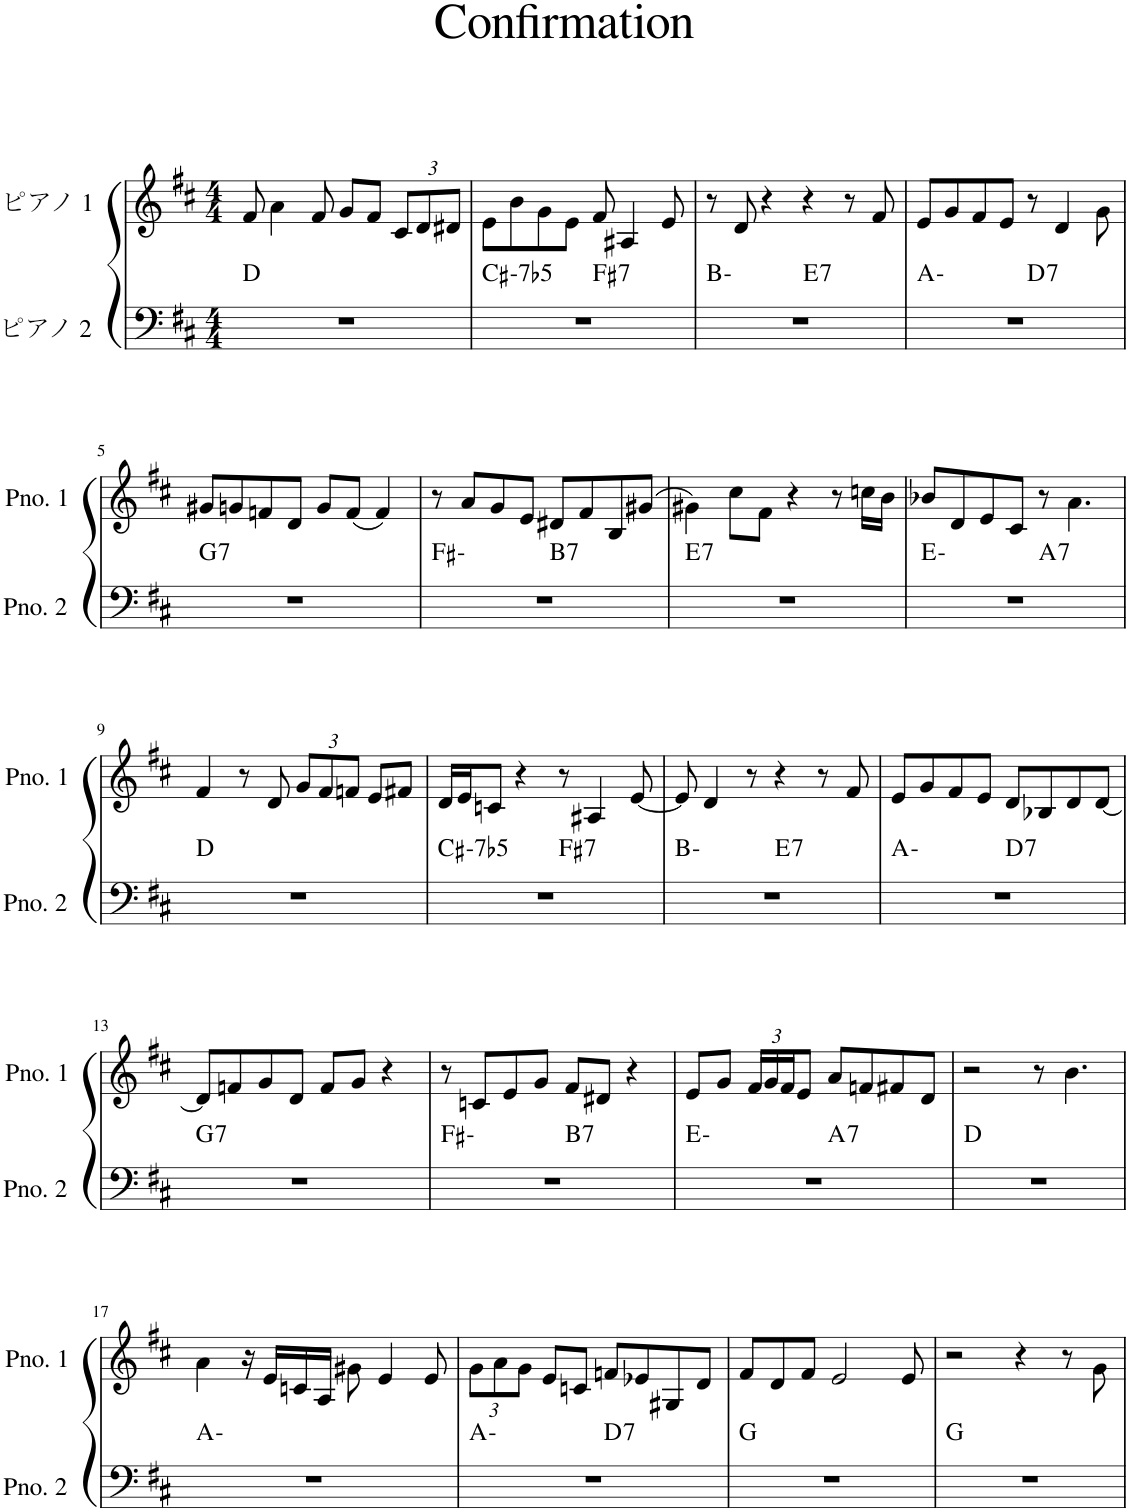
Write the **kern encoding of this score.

**kern	**harte	**kern
*part2	*part2	*part1
*staff2	*	*staff1
*I"ピアノ 2	*	*I"ピアノ 1
*clefF4	*	*clefG2
*k[f#c#]	*	*k[f#c#]
*M4/4	*	*M4/4
=1	=1	=1
1r	D:maj	8f#/
.	.	4a\
.	.	8f#/
.	.	8g/L
.	.	8f#/J
*	*	*Xbrackettup
.	.	12c#/L
.	.	12d/
.	.	12d#X/J
=2	=2	=2
!	!LO:H:kt=-7b5	!
*^	*	*
1r	2ryy	C#:hdim7	8e\L
.	.	.	8b\
.	.	.	8g\
.	.	.	8e\J
!	!	!LO:H:kt=7	!
.	2ryy	F#:7	8f#/
.	.	.	4A#X/
.	.	.	8e/
=3	=3	=3	=3
1r	2ryy	B:min	8r
.	.	.	8d/
.	.	.	4r
!	!	!LO:H:kt=7	!
.	2ryy	E:7	4r
.	.	.	8r
.	.	.	8f#/
=4	=4	=4	=4
1r	2ryy	A:min	8e/L
.	.	.	8g/
.	.	.	8f#/
.	.	.	8e/J
!	!	!LO:H:kt=7	!
.	2ryy	D:7	8r
.	.	.	4d/
.	.	.	8g\
!!LO:LB:g=z
=5	=5	=5	=5
!	!	!LO:H:kt=7	!
*v	*v	*	*
1r	G:7	8g#X/L
.	.	8gn/
.	.	8fn/
.	.	8d/J
.	.	8g/L
.	.	(8f/J
.	.	4f/)
=6	=6	=6
*^	*	*
1r	2ryy	F#:min	8r
.	.	.	8a/L
.	.	.	8g/
.	.	.	8e/J
!	!	!LO:H:kt=7	!
.	2ryy	B:7	8d#X/L
.	.	.	8f#/
.	.	.	8B/
.	.	.	(8g#X/J
=7	=7	=7	=7
!	!	!LO:H:kt=7	!
*v	*v	*	*
1r	E:7	4g#X\)
.	.	8cc#\L
.	.	8f#\J
.	.	4r
.	.	8r
.	.	16ccn\LL
.	.	16b\JJ
=8	=8	=8
*^	*	*
1r	2ryy	E:min	8b-X/L
.	.	.	8d/
.	.	.	8e/
.	.	.	8c#/J
!	!	!LO:H:kt=7	!
.	2ryy	A:7	8r
.	.	.	4.a\
*v	*v	*	*
!!LO:LB:g=z
=9	=9	=9
1r	D:maj	4f#/
.	.	8r
.	.	8d/
.	.	12g/L
.	.	12f#/
.	.	12fn/J
.	.	8e/L
.	.	8f#X/J
=10	=10	=10
!	!LO:H:kt=-7b5	!
*^	*	*
1r	2ryy	C#:hdim7	16d/LL
.	.	.	16e/J
.	.	.	8cn/J
.	.	.	4r
!	!	!LO:H:kt=7	!
.	2ryy	F#:7	8r
.	.	.	4A#X/
.	.	.	[8e/
=11	=11	=11	=11
1r	2ryy	B:min	8e/]
.	.	.	4d/
.	.	.	8r
!	!	!LO:H:kt=7	!
.	2ryy	E:7	4r
.	.	.	8r
.	.	.	8f#/
=12	=12	=12	=12
1r	2ryy	A:min	8e/L
.	.	.	8g/
.	.	.	8f#/
.	.	.	8e/J
!	!	!LO:H:kt=7	!
.	2ryy	D:7	8d/L
.	.	.	8B-X/
.	.	.	8d/
.	.	.	[8d/J
!!LO:LB:g=z
=13	=13	=13	=13
!	!	!LO:H:kt=7	!
*v	*v	*	*
1r	G:7	8d/L]
.	.	8fn/
.	.	8g/
.	.	8d/J
.	.	8f/L
.	.	8g/J
.	.	4r
=14	=14	=14
*^	*	*
1r	2ryy	F#:min	8r
.	.	.	8cn/L
.	.	.	8e/
.	.	.	8g/J
!	!	!LO:H:kt=7	!
.	2ryy	B:7	8f#/L
.	.	.	8d#X/J
.	.	.	4r
=15	=15	=15	=15
1r	2ryy	E:min	8e/L
.	.	.	8g/J
.	.	.	24f#/LL
.	.	.	24g/
.	.	.	24f#/J
.	.	.	8e/J
!	!	!LO:H:kt=7	!
.	2ryy	A:7	8a/L
.	.	.	8fn/
.	.	.	8f#X/
.	.	.	8d/J
*v	*v	*	*
=16	=16	=16
1r	D:maj	2r
.	.	8r
.	.	4.b\
!!LO:LB:g=z
=17	=17	=17
1r	A:min	4a\
.	.	16r
.	.	16e/LL
.	.	16cn/
.	.	16A/JJ
.	.	8g#X\
.	.	4e/
.	.	8e/
=18	=18	=18
*^	*	*
1r	2ryy	A:min	12g\L
.	.	.	12a\
.	.	.	12g\J
.	.	.	8e/L
.	.	.	8cn/J
!	!	!LO:H:kt=7	!
.	2ryy	D:7	8fn/L
.	.	.	8e-X/
.	.	.	8G#X/
.	.	.	8d/J
*v	*v	*	*
=19	=19	=19
1r	G:maj	8f#/L
.	.	8d/
.	.	8f#/J
.	.	2e/
.	.	8e/
=20	=20	=20
1r	G:maj	2r
.	.	4r
.	.	8r
.	.	8g\
=	=	=
*-	*-	*-
